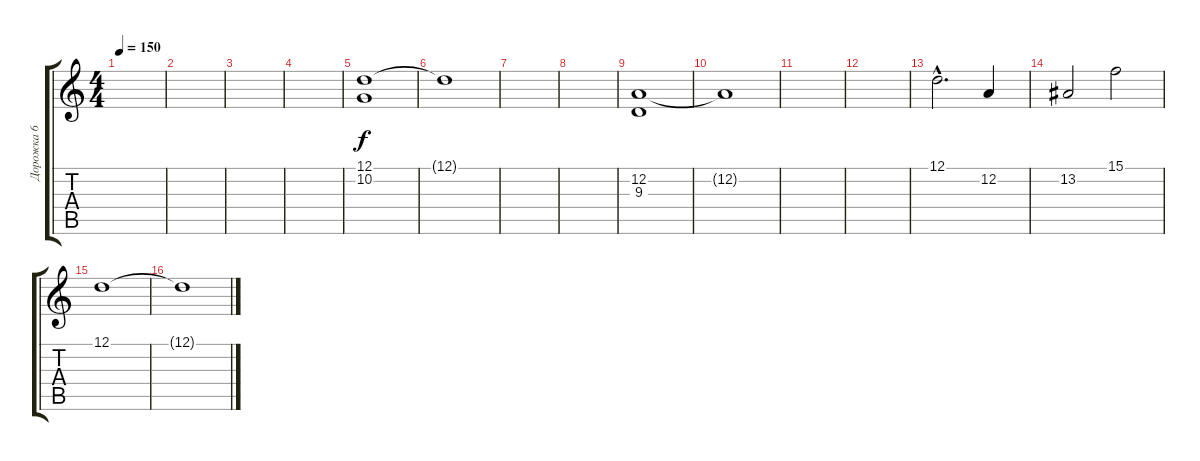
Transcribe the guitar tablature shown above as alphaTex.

\track ("Дорожка 6" "Дорожка 6") {instrument choiraahs}
\staff {score tabs}
\tuning (D4 A3 F3 C3 G2 D2) {hide}
\ts (4 4)
\tempo 150
\clef g2
\ks c
|
|
|
|
(12.1 10.2).1 |
12.1{t}.1 |
|
|
(12.2 9.3).1 |
12.2{t}.1 |
|
|
12.1{hac}.2{d} 12.2.4 |
13.2.2 15.1.2 |
12.1.1 |
12.1{t}.1
